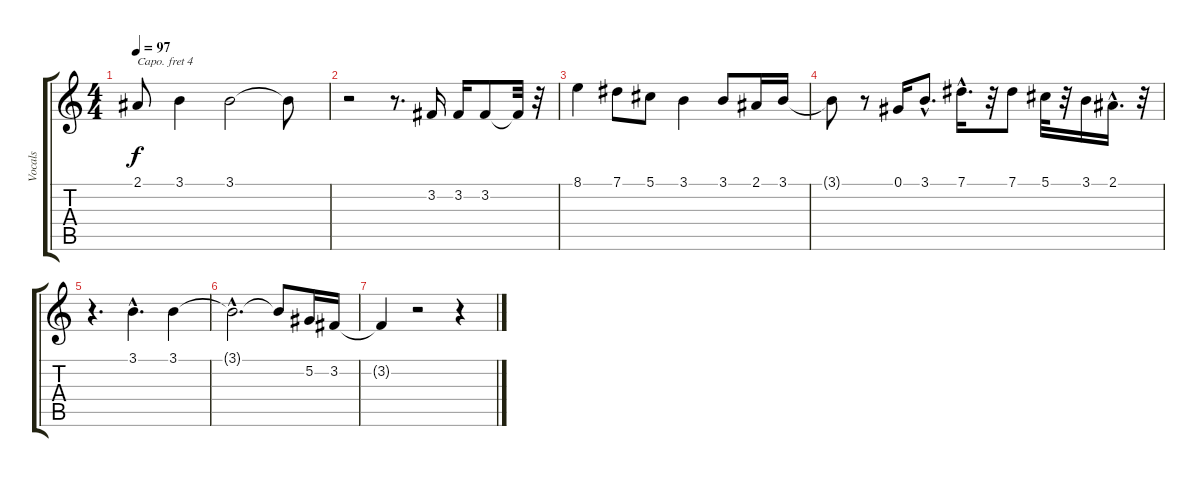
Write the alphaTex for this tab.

\track ("Vocals" "Vocals") {instrument pad1newage}
\staff {score tabs}
\capo 4
\tuning (E4 B3 G3 D3 A2 E2) {hide}
\ts (4 4)
\tempo 97
\clef g2
\ks c
2.1.8{dy f} 3.1.4 3.1.2 3.1{t}.8 |
r.2 r.8{d} 3.2.16 3.2.16 3.2.8 3.2{t}.32 r.32 |
8.1.4 7.1.8 5.1.8 3.1.4 3.1.8 2.1.16 3.1.16 |
3.1{t}.8 r.8 0.1.16 3.1{hac}.8{d} 7.1{hac}.16{d} r.32 7.1.8 5.1.32 r.32 3.1.16 2.1{hac}.16{d} r.32 |
r.4{d} 3.1{hac}.4{d} 3.1.4 |
3.1{hac t}.2{d} 3.1{t}.8 5.2.16 3.2.16 |
3.2{t}.4 r.2 r.4
